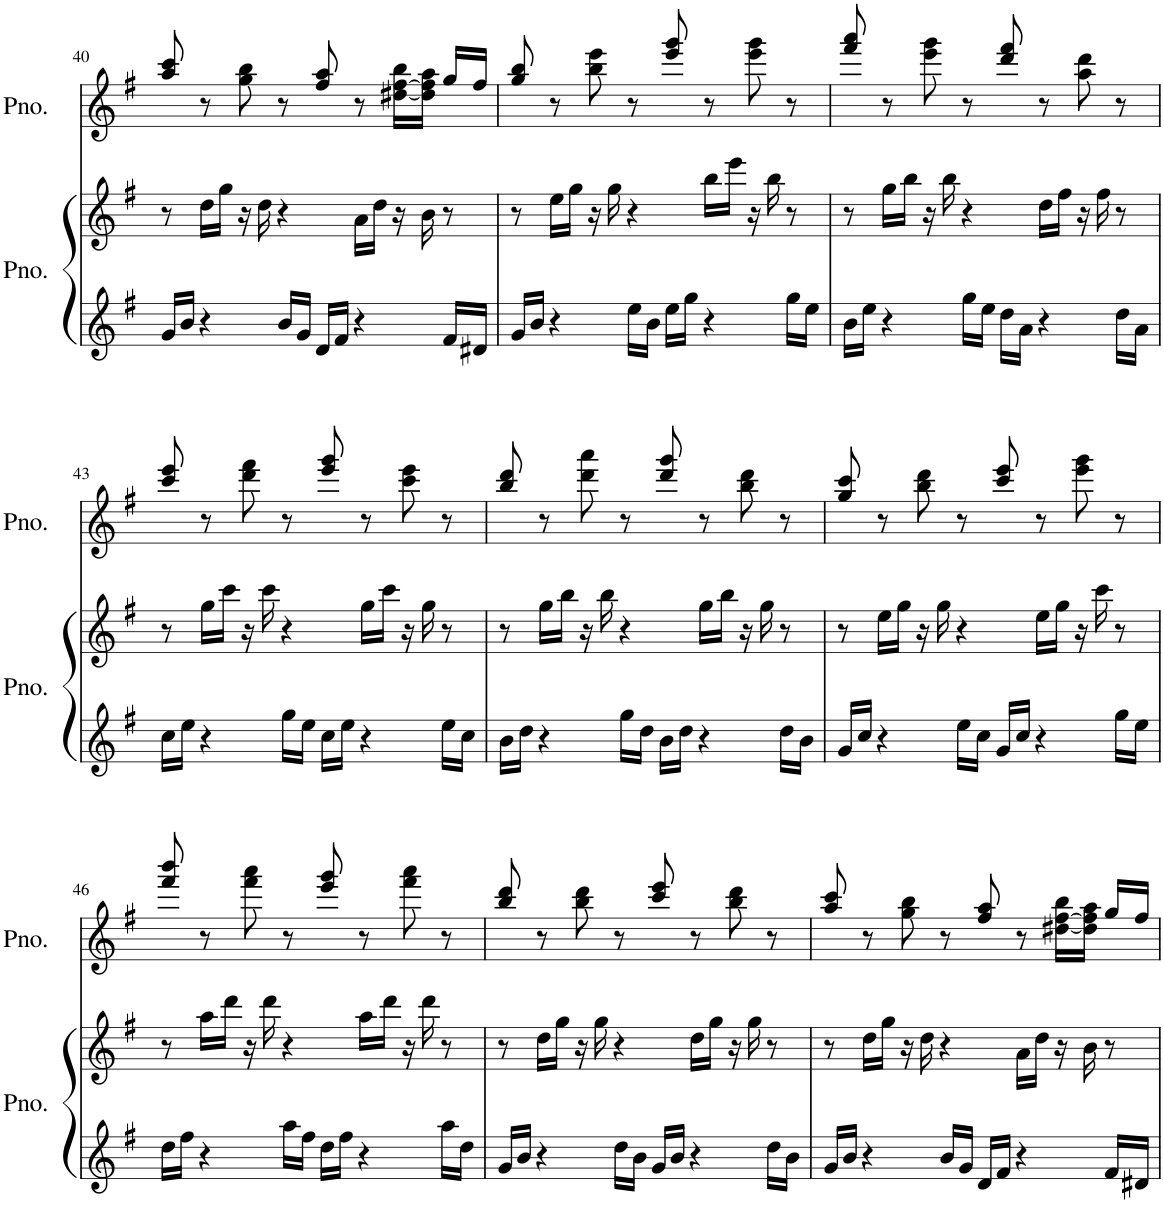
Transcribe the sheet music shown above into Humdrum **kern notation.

**kern	**kern	**kern
*part2	*part2	*part1
*staff3	*staff2	*staff1
*I"Piano	*	*I"Piano
*I'Pno.	*	*I'Pno.
!!LO:PB:g=z
*clefG2	*clefG2	*clefG2
*k[f#]	*k[f#]	*k[f#]
*M4/4	*M4/4	*M4/4
=40	=40	=40
16g/LL	8r	8aa/ 8ccc/
16b/JJ	.	.
4r	16dd\LL	8r
.	16gg\JJ	.
.	16r	8gg\ 8bb\
.	16dd\	.
16b/LL	4r	8r
16g/JJ	.	.
16d/LL	.	8ff#/ 8aa/
16f#/JJ	.	.
4r	16a\LL	8r
.	16dd\JJ	.
.	16r	[16dd#X\ [16ff#\ 16bb\LL
.	16b\	16dd#\] 16ff#\] 16aa\JJ
16f#/LL	8r	16gg/LL
16d#X/JJ	.	16ff#/JJ
=41	=41	=41
16g/LL	8r	8gg/ 8bb/
16b/JJ	.	.
4r	16ee\LL	8r
.	16gg\JJ	.
.	16r	8bb\ 8eee\
.	16gg\	.
16ee\LL	4r	8r
16b\JJ	.	.
16ee\LL	.	8eee/ 8ggg/
16gg\JJ	.	.
4r	16bb\LL	8r
.	16eee\JJ	.
.	16r	8eee\ 8ggg\
.	16bb\	.
16gg\LL	8r	8r
16ee\JJ	.	.
=42	=42	=42
16b\LL	8r	8fff#/ 8aaa/
16ee\JJ	.	.
4r	16gg\LL	8r
.	16bb\JJ	.
.	16r	8eee\ 8ggg\
.	16bb\	.
16gg\LL	4r	8r
16ee\JJ	.	.
16dd\LL	.	8ddd/ 8fff#/
16a\JJ	.	.
4r	16dd\LL	8r
.	16ff#\JJ	.
.	16r	8aa\ 8ddd\
.	16ff#\	.
16dd\LL	8r	8r
16a\JJ	.	.
!!LO:LB:g=z
=43	=43	=43
16cc\LL	8r	8ccc/ 8eee/
16ee\JJ	.	.
4r	16gg\LL	8r
.	16ccc\JJ	.
.	16r	8ddd\ 8fff#\
.	16ccc\	.
16gg\LL	4r	8r
16ee\JJ	.	.
16cc\LL	.	8eee/ 8ggg/
16ee\JJ	.	.
4r	16gg\LL	8r
.	16ccc\JJ	.
.	16r	8ccc\ 8eee\
.	16gg\	.
16ee\LL	8r	8r
16cc\JJ	.	.
=44	=44	=44
16b\LL	8r	8bb/ 8ddd/
16dd\JJ	.	.
4r	16gg\LL	8r
.	16bb\JJ	.
.	16r	8ddd\ 8aaa\
.	16bb\	.
16gg\LL	4r	8r
16dd\JJ	.	.
16b\LL	.	8ddd/ 8ggg/
16dd\JJ	.	.
4r	16gg\LL	8r
.	16bb\JJ	.
.	16r	8bb\ 8ddd\
.	16gg\	.
16dd\LL	8r	8r
16b\JJ	.	.
=45	=45	=45
16g/LL	8r	8gg/ 8ccc/
16cc/JJ	.	.
4r	16ee\LL	8r
.	16gg\JJ	.
.	16r	8bb\ 8ddd\
.	16gg\	.
16ee\LL	4r	8r
16cc\JJ	.	.
16g/LL	.	8ccc/ 8eee/
16cc/JJ	.	.
4r	16ee\LL	8r
.	16gg\JJ	.
.	16r	8eee\ 8ggg\
.	16ccc\	.
16gg\LL	8r	8r
16ee\JJ	.	.
!!LO:LB:g=z
=46	=46	=46
16dd\LL	8r	8fff#/ 8bbb/
16ff#\JJ	.	.
4r	16aa\LL	8r
.	16ddd\JJ	.
.	16r	8fff#\ 8aaa\
.	16ddd\	.
16aa\LL	4r	8r
16ff#\JJ	.	.
16dd\LL	.	8eee/ 8ggg/
16ff#\JJ	.	.
4r	16aa\LL	8r
.	16ddd\JJ	.
.	16r	8fff#\ 8aaa\
.	16ddd\	.
16aa\LL	8r	8r
16dd\JJ	.	.
=47	=47	=47
16g/LL	8r	8bb/ 8ddd/
16b/JJ	.	.
4r	16dd\LL	8r
.	16gg\JJ	.
.	16r	8bb\ 8ddd\
.	16gg\	.
16dd\LL	4r	8r
16b\JJ	.	.
16g/LL	.	8ccc/ 8eee/
16b/JJ	.	.
4r	16dd\LL	8r
.	16gg\JJ	.
.	16r	8bb\ 8ddd\
.	16gg\	.
16dd\LL	8r	8r
16b\JJ	.	.
=48	=48	=48
16g/LL	8r	8aa/ 8ccc/
16b/JJ	.	.
4r	16dd\LL	8r
.	16gg\JJ	.
.	16r	8gg\ 8bb\
.	16dd\	.
16b/LL	4r	8r
16g/JJ	.	.
16d/LL	.	8ff#/ 8aa/
16f#/JJ	.	.
4r	16a\LL	8r
.	16dd\JJ	.
.	16r	[16dd#X\ [16ff#\ 16bb\LL
.	16b\	16dd#\] 16ff#\] 16aa\JJ
16f#/LL	8r	16gg/LL
16d#X/JJ	.	16ff#/JJ
=	=	=
*-	*-	*-
